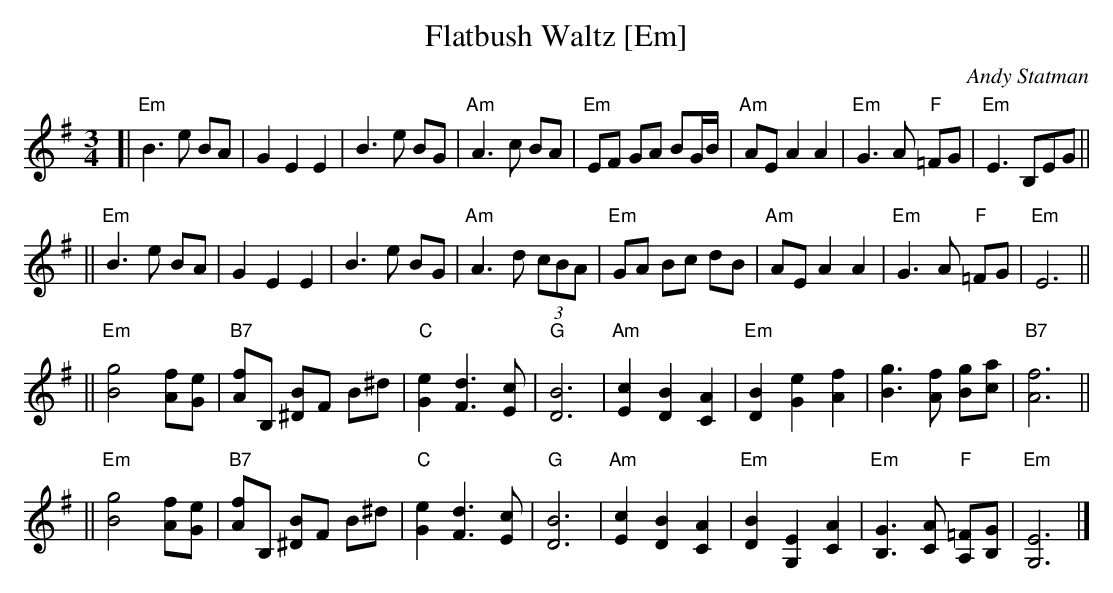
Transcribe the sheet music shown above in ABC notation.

X:1
T: Flatbush Waltz [Em]
C:Andy Statman
L:1/8
M:3/4
K:Em
[| "Em"B3 e BA | G2 E2 E2 | B3 e BG | "Am"A3 c BA \
| "Em"EF GA BG/B/ | "Am"AE A2 A2 | "Em"G3 A "F"=FG  | "Em"E3 B,EG ||
|| "Em"B3 e BA | G2 E2 E2 | B3 e BG | "Am"A3 d (3cBA \
| "Em"GA Bc dB | "Am"AE A2 A2 | "Em"G3 A "F"=FG  | "Em"E6 ||
|| "Em"[g4B4] [fA][eG] | "B7"[fA]B, [B^D]F B^d | "C"[e2G2] [d3F3] [cE] | "G"[B6D6] \
| "Am"[c2E2] [B2D2] [A2C2] | "Em"[B2D2] [e2G2] [f2A2] | [g3B3] [fA] [gB][ac] | "B7"[f6A6] ||
|| "Em"[g4B4] [fA][eG] | "B7"[fA]B, [B^D]F B^d | "C"[e2G2] [d3F3] [cE] | "G"[B6D6] \
| "Am"[c2E2] [B2D2] [A2C2] | "Em"[B2D2] [E2G,2] [A2C2] |  "Em"[G3B,3] [AC] "F"[=FA,][GB,]  | "Em"[E6G,6] |]
